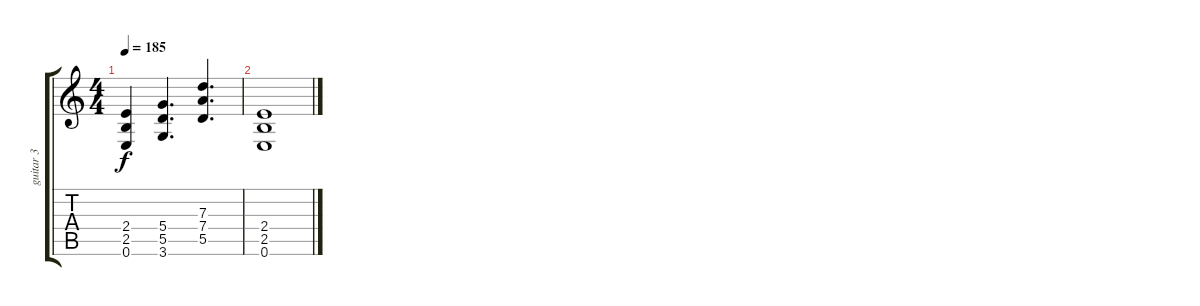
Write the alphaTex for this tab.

\track ("guitar 3" "guitar 3") {solo instrument distortionguitar}
\staff {score tabs}
\tuning (E4 B3 G3 D3 A2 E2) {hide}
\ts (4 4)
\tempo 185
\clef g2
\ks c
(2.4{t} 2.5{t} 0.6{t}).4{dy f} (5.4 5.5 3.6).4{d} (7.3 7.4 5.5).4{d} |
(2.4 2.5 0.6).1
